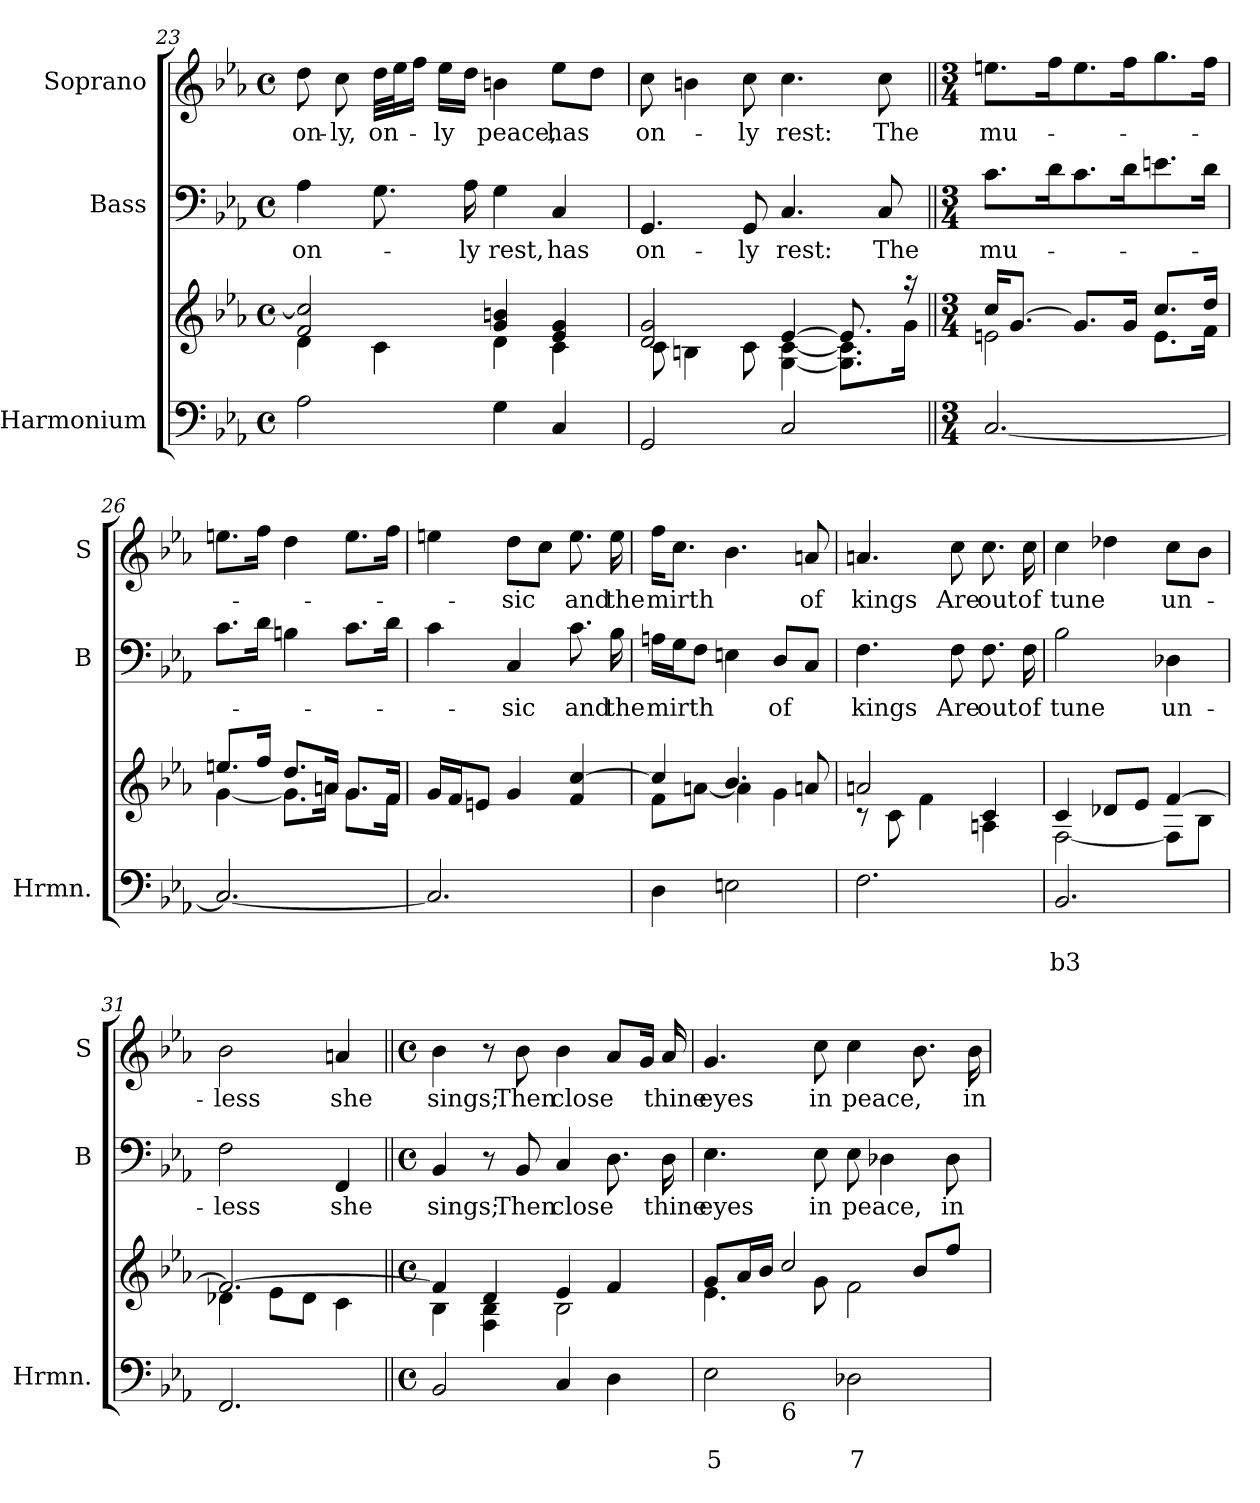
**kern	**text	**text	**kern	**kern	**text	**kern	**text
*part3	*part3	*part3	*part3	*part2	*part2	*part1	*part1
*staff4	*staff4	*staff4	*staff3	*staff2	*staff2	*staff1	*staff1
*I"Harmonium	*	*	*	*I"Bass	*	*I"Soprano	*
*I'Hrmn.	*	*	*	*I'B	*	*I'S	*
*clefF4	*	*	*clefG2	*clefF4	*	*clefG2	*
*k[b-e-a-]	*	*	*k[b-e-a-]	*k[b-e-a-]	*	*k[b-e-a-]	*
*E-:	*	*	*E-:	*E-:	*	*E-:	*
*M4/4	*	*	*M4/4	*M4/4	*	*M4/4	*
*met(c)	*	*	*met(c)	*met(c)	*	*met(c)	*
=23	=23	=23	=23	=23	=23	=23	=23
*	*	*	*^	*	*	*	*
!	!	!	!	!	!	!LO:LY:b	!	!LO:LY:b
2A-\	.	.	2f!/ 2cc!/]	4d!\	4A-\	on-	8dd\	on-
!	!	!	!	!	!	!	!	!LO:LY:b
.	.	.	.	.	.	.	8cc\	-ly,
!	!	!	!	!	!	!	!	!LO:LY:b
.	.	.	.	4c!\	8.G\	.	32dd\LLL	on-
.	.	.	.	.	.	.	32ee-\J	.
.	.	.	.	.	.	.	16ff\JJ	.
!	!	!	!	!	!	!	!	!LO:LY:b
.	.	.	.	.	.	.	16ee-\LL	-ly
!	!	!	!	!	!	!LO:LY:b	!	!
.	.	.	.	.	16A-\	-ly	16dd\JJ	.
!	!	!	!	!	!	!LO:LY:b	!	!LO:LY:b
4G\	.	.	4g!/ 4bn!/	4d!\	4G\	rest,	4bn\	peace,
!	!	!	!	!	!	!LO:LY:b	!	!LO:LY:b
4C/	.	.	4e-!/ 4g!/	4c!\	4C/	has	8ee-\L	has
.	.	.	.	.	.	.	8dd\J	.
=24	=24	=24	=24	=24	=24	=24	=24	=24
!	!	!	!	!	!	!LO:LY:b	!	!LO:LY:b
2GG/	.	.	2d!/ 2g!/	8c!\	4.GG/	on-	8cc\	on-
.	.	.	.	4Bn!\	.	.	4bn\	.
!	!	!	!	!	!	!LO:LY:b	!	!LO:LY:b
.	.	.	.	8c!\	8GG/	-ly	8cc\	-ly
!	!	!	!	!	!	!LO:LY:b	!	!LO:LY:b
2C/	.	.	[>4e-!/	[<4G!\ [<4c!\	4.C/	rest:	4.cc\	rest:
.	.	.	8.e-!/]	8.G!\] 8.c!\]L	.	.	.	.
!	!	!	!	!	!	!LO:LY:b	!	!LO:LY:b
.	.	.	.	.	8C/	The	8cc\	The
.	.	.	16raa	16g!\Jk	.	.	.	.
=25||	=25||	=25||	=25||	=25||	=25||	=25||	=25||	=25||
*M3/4	*	*	*M3/4	*	*M3/4	*	*M3/4	*
!	!	!	!	!	!	!LO:LY:b	!	!LO:LY:b
[2.C/	.	.	16cc!/KL	2en!\	8.c\L	mu-	8.een\L	mu-
.	.	.	[>8.g!/J	.	.	.	.	.
.	.	.	.	.	16d\k	.	16ff\k	.
.	.	.	8.g!/L]	.	8.c\	.	8.ee\	.
.	.	.	16g!/Jk	.	16d\k	.	16ff\k	.
.	.	.	8.cc!/L	8.e!\L	8.en\	.	8.gg\	.
.	.	.	16dd!/Jk	16f!\Jk	16d\Jk	.	16ff\Jk	.
!!LO:LB:g=z
=26	=26	=26	=26	=26	=26	=26	=26	=26
2.C/_	.	.	8.een!/L	[<4g!\	8.c\L	.	8.een\L	.
.	.	.	16ff!/Jk	.	16d\Jk	.	16ff\Jk	.
.	.	.	8.dd!/L	8.g!\L]	4Bn\	.	4dd\	.
.	.	.	16an!/Jk	16an!\Jk	.	.	.	.
.	.	.	8.g!/L	8.g!\L	8.c\L	.	8.ee\L	.
.	.	.	16f!/Jk	16f!\Jk	16d\Jk	.	16ff\Jk	.
*	*	*	*v	*v	*	*	*	*
=27	=27	=27	=27	=27	=27	=27	=27
2.C/]	.	.	16g!/LL	4c\	.	4een\	.
.	.	.	16f!/J	.	.	.	.
.	.	.	8en!/J	.	.	.	.
!	!	!	!	!	!LO:LY:b	!	!LO:LY:b
.	.	.	4g!/	4C/	-sic	8dd\L	-sic
.	.	.	.	.	.	8cc\J	.
!	!	!	!	!	!LO:LY:b	!	!LO:LY:b
.	.	.	4f!/ [4cc!/	8.c\	and	8.ee\	and
!	!	!	!	!	!LO:LY:b	!	!LO:LY:b
.	.	.	.	16B-\	the	16ee\	the
=28	=28	=28	=28	=28	=28	=28	=28
*	*	*	*^	*	*	*	*
!	!	!	!	!	!	!LO:LY:b	!	!LO:LY:b
4D\	.	.	4cc!/]	8f!\L	16An\LL	mirth	16ff\KL	mirth
.	.	.	.	.	16G\J	.	8.cc\J	.
.	.	.	.	[<8an!\J	8F\J	.	.	.
2En\	.	.	4.b-!/	4a!\]	4En\	.	4.b-\	.
!	!	!	!	!	!	!LO:LY:b	!	!
.	.	.	.	4g!\	8D/L	of	.	.
!	!	!	!	!	!	!	!	!LO:LY:b
.	.	.	8an!/	.	8C/J	.	8an/	of
=29	=29	=29	=29	=29	=29	=29	=29	=29
!	!	!	!	!	!	!LO:LY:b	!	!LO:LY:b
2.F\	.	.	2an!/	8rc	4.F\	kings	4.an/	kings
.	.	.	.	8c!\	.	.	.	.
.	.	.	.	4f!\	.	.	.	.
!	!	!	!	!	!	!LO:LY:b	!	!LO:LY:b
.	.	.	.	.	8F\	Are	8cc\	Are
!	!	!	!	!	!	!LO:LY:b	!	!LO:LY:b
.	.	.	4c!/	4An!\	8.F\	out	8.cc\	out
!	!	!	!	!	!	!LO:LY:b	!	!LO:LY:b
.	.	.	.	.	16F\	of	16cc\	of
=30	=30	=30	=30	=30	=30	=30	=30	=30
!	!	!LO:LY:b	!	!	!	!LO:LY:b	!	!LO:LY:b
2.BB-/	.	b3	4c!/	[<2F!\	2B-\	tune	4cc\	tune
.	.	.	8d-X!/L	.	.	.	4dd-X\	.
.	.	.	8e-!/J	.	.	.	.	.
!	!	!	!	!	!	!LO:LY:b	!	!LO:LY:b
.	.	.	[>4f!/	8F!\L]	4D-X\	un-	8cc\L	un-
.	.	.	.	8B-!\J	.	.	8b-\J	.
!!LO:PB:g=z
=31	=31	=31	=31	=31	=31	=31	=31	=31
!	!	!	!	!	!	!LO:LY:b	!	!LO:LY:b
2.FF/	.	.	2.f!/_	4d-X!\	2F\	-less	2b-\	-less
.	.	.	.	8e-!\L	.	.	.	.
.	.	.	.	8d-!\J	.	.	.	.
!	!	!	!	!	!	!LO:LY:b	!	!LO:LY:b
.	.	.	.	4c!\	4FF/	she	4an/	she
=32||	=32||	=32||	=32||	=32||	=32||	=32||	=32||	=32||
*M4/4	*	*	*M4/4	*	*M4/4	*	*M4/4	*
*met(c)	*	*	*met(c)	*	*met(c)	*	*met(c)	*
!	!	!	!	!	!	!LO:LY:b	!	!LO:LY:b
2BB-/	.	.	4f!/]	4B-!\	4BB-/	sings;	4b-\	sings;
.	.	.	4d!/	4F!\ 4B-!\	8r	.	8r	.
!	!	!	!	!	!	!LO:LY:b	!	!LO:LY:b
.	.	.	.	.	8BB-/	Then	8b-\	Then
!	!	!	!	!	!	!LO:LY:b	!	!LO:LY:b
4C/	.	.	4e-!/	2B-!\	4C/	close	4b-\	close
4D\	.	.	4f!/	.	8.D\	.	8a-/L	.
.	.	.	.	.	.	.	16g/Jk	.
!	!	!	!	!	!	!LO:LY:b	!	!LO:LY:b
.	.	.	.	.	16D\	thine	16a-/	thine
=33	=33	=33	=33	=33	=33	=33	=33	=33
!	!	!LO:LY:b	!	!	!	!LO:LY:b	!	!LO:LY:b
*^	*	*	*	*	*	*	*	*
2E-\	4ryy	.	5	8g!/L	4.e-!\	4.E-\	eyes	4.g/	eyes
.	.	.	.	16a-!/L	.	.	.	.	.
.	.	.	.	16b-!/JJ	.	.	.	.	.
!	!LO:TX:b:t=6	!	!	!	!	!	!	!	!
.	2.ryy	.	.	2cc!/	.	.	.	.	.
!	!	!	!	!	!	!	!LO:LY:b	!	!LO:LY:b
.	.	.	.	.	8g!\	8E-\	in	8cc\	in
!	!	!	!LO:LY:b	!	!	!	!LO:LY:b	!	!LO:LY:b
2D-X\	.	.	7	.	2f!\	8E-\	peace,	4cc\	peace,
.	.	.	.	.	.	4D-X\	.	.	.
.	.	.	.	8b-!/L	.	.	.	8.b-\	.
!	!	!	!	!	!	!	!LO:LY:b	!	!
.	.	.	.	8ff!/J	.	8D-\	in	.	.
!	!	!	!	!	!	!	!	!	!LO:LY:b
.	.	.	.	.	.	.	.	16b-\	in
*v	*v	*	*	*	*	*	*	*	*
*	*	*	*v	*v	*	*	*	*
=	=	=	=	=	=	=	=
*-	*-	*-	*-	*-	*-	*-	*-
